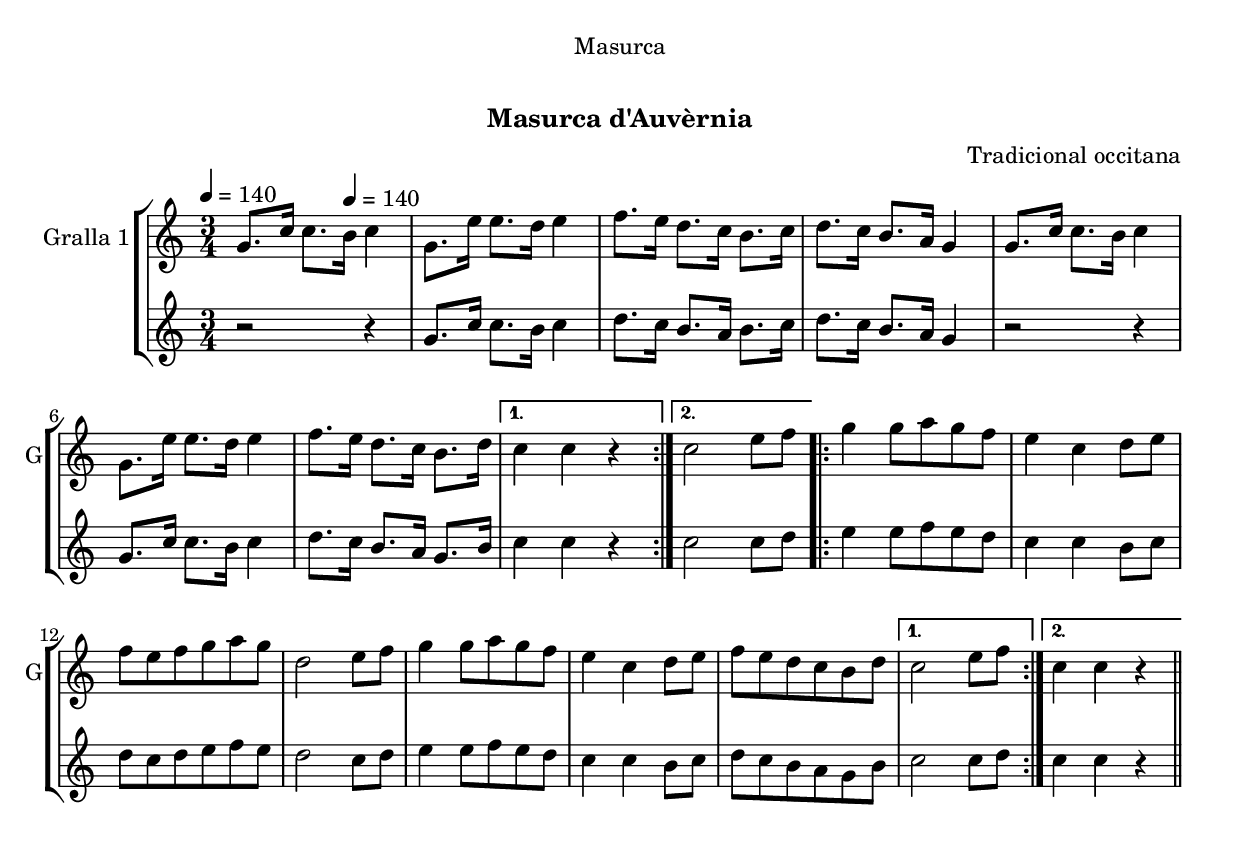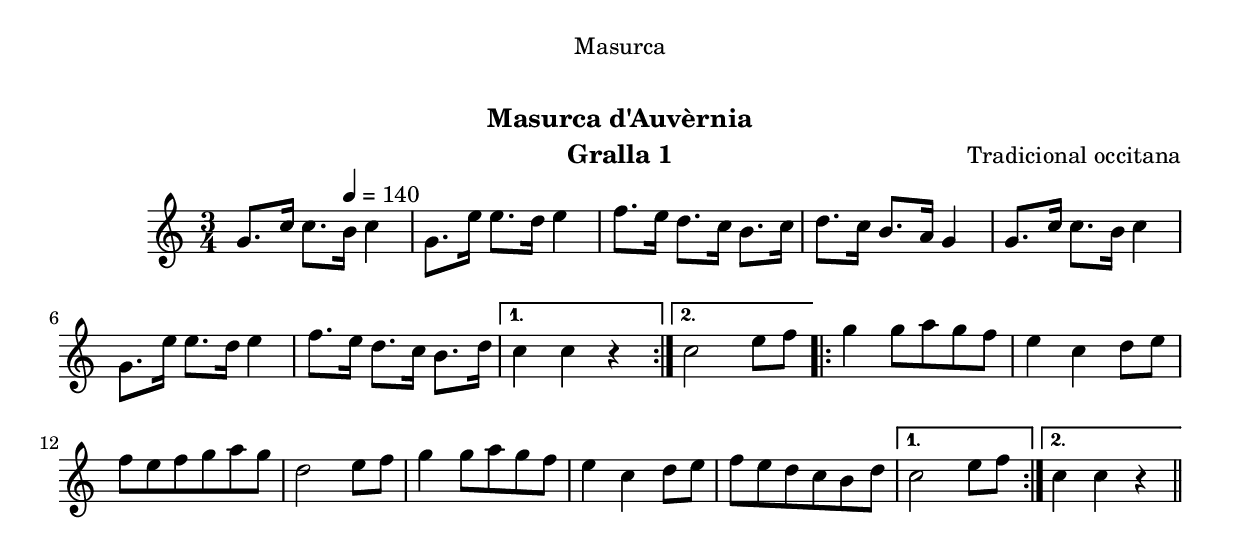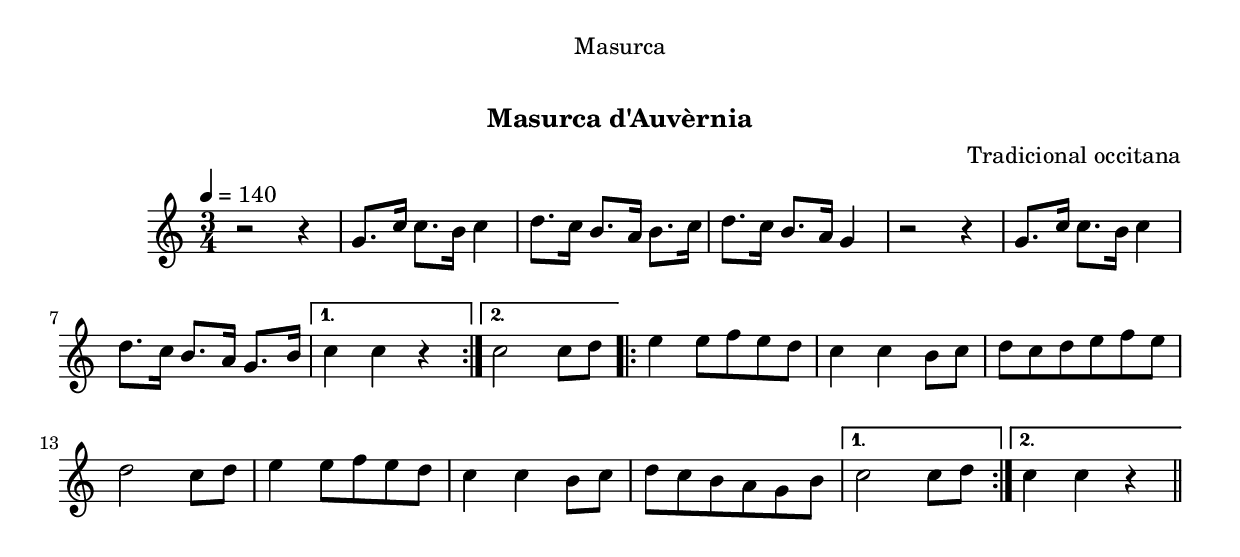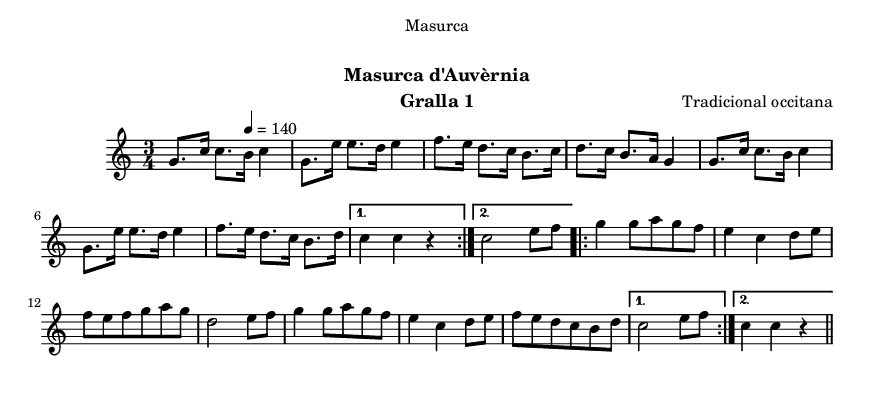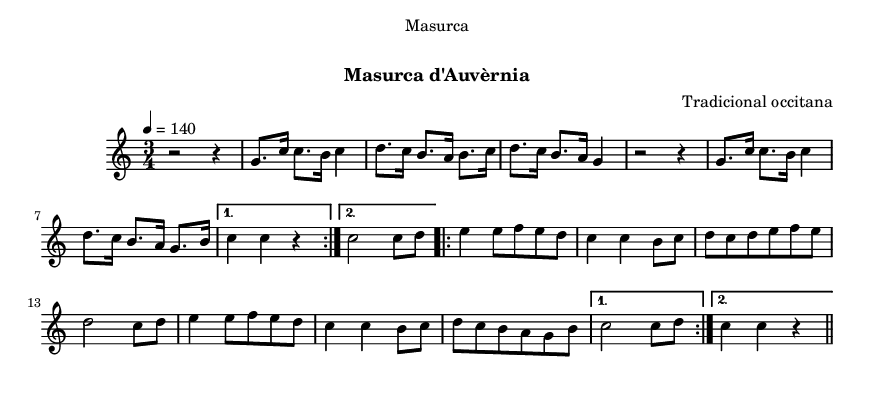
\version "2.16.0"

\header {
  dedication="Masurca"
  title="   "
  subtitle="Masurca d'Auvèrnia"
  subsubtitle=""
  poet=""
  meter=""
  piece=""
  composer="Tradicional occitana"
  arranger=""
  opus=""
  instrument=""
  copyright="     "
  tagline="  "
}

liniaroAa =
\relative g'
{
  \clef treble
  \key c \major
  \time 3/4
  \repeat volta 2 { g8. c16 c8. \tempo 4 = 140 b16 c4  |
  g8. e'16 e8. d16 e4  |
  f8. e16 d8. c16 b8. c16  |
  d8. c16 b8. a16 g4  |
  %05
  g8. c16 c8. b16 c4  |
  g8. e'16 e8. d16 e4  |
  f8. e16 d8. c16 b8. d16 }
  \alternative { { c4 c r }
  { c2 e8 f } }
  %10
  \repeat volta 2 { g4 g8 a g f  |
  e4 c d8 e  |
  f8 e f g a g  |
  d2 e8 f  |
  g4 g8 a g f  |
  %15
  e4 c d8 e  |
  f8 e d c b d }
  \alternative { { c2 e8 f }
  { c4 c r } } \bar "||"
}

liniaroAb =
\relative g'
{
  \tempo 4 = 140
  \clef treble
  \key c \major
  \time 3/4
  \repeat volta 2 { r2 r4  |
  g8. c16 c8. b16 c4  |
  d8. c16 b8. a16 b8. c16  |
  d8. c16 b8. a16 g4  |
  %05
  r2 r4  |
  g8. c16 c8. b16 c4  |
  d8. c16 b8. a16 g8. b16 }
  \alternative { { c4 c r }
  { c2 c8 d } }
  %10
  \repeat volta 2 { e4 e8 f e d  |
  c4 c b8 c  |
  d8 c d e f e  |
  d2 c8 d  |
  e4 e8 f e d  |
  %15
  c4 c b8 c  |
  d8 c b a g b }
  \alternative { { c2 c8 d }
  { c4 c r } } \bar "||"
}

\book {

\paper {
  print-page-number = false
}

\bookpart {
  \score {
    \new StaffGroup {
      \override Score.RehearsalMark #'self-alignment-X = #LEFT
      <<
        \new Staff \with {instrumentName = #"Gralla 1" shortInstrumentName = #"G"} \liniaroAa
        \new Staff \with {instrumentName = #"" shortInstrumentName = #" "} \liniaroAb
      >>
    }
    \layout {}
  }\score { \unfoldRepeats
    \new StaffGroup {
      \override Score.RehearsalMark #'self-alignment-X = #LEFT
      <<
        \new Staff \with {instrumentName = #"Gralla 1" shortInstrumentName = #"G"} \liniaroAa
        \new Staff \with {instrumentName = #"" shortInstrumentName = #" "} \liniaroAb
      >>
    }
    \midi {}
  }
}

\bookpart {
  \header {instrument="Gralla 1"}
  \score {
    \new StaffGroup {
      \override Score.RehearsalMark #'self-alignment-X = #LEFT
      <<
        \new Staff \liniaroAa
      >>
    }
    \layout {}
  }\score { \unfoldRepeats
    \new StaffGroup {
      \override Score.RehearsalMark #'self-alignment-X = #LEFT
      <<
        \new Staff \liniaroAa
      >>
    }
    \midi {}
  }
}

\bookpart {
  \header {instrument=""}
  \score {
    \new StaffGroup {
      \override Score.RehearsalMark #'self-alignment-X = #LEFT
      <<
        \new Staff \liniaroAb
      >>
    }
    \layout {}
  }\score { \unfoldRepeats
    \new StaffGroup {
      \override Score.RehearsalMark #'self-alignment-X = #LEFT
      <<
        \new Staff \liniaroAb
      >>
    }
    \midi {}
  }
}

}

\book {

\paper {
  print-page-number = false
  #(set-paper-size "a6landscape")
  #(layout-set-staff-size 14)
}

\bookpart {
  \header {instrument="Gralla 1"}
  \score {
    \new StaffGroup {
      \override Score.RehearsalMark #'self-alignment-X = #LEFT
      <<
        \new Staff \liniaroAa
      >>
    }
    \layout {}
  }
}

\bookpart {
  \header {instrument=""}
  \score {
    \new StaffGroup {
      \override Score.RehearsalMark #'self-alignment-X = #LEFT
      <<
        \new Staff \liniaroAb
      >>
    }
    \layout {}
  }
}

}

